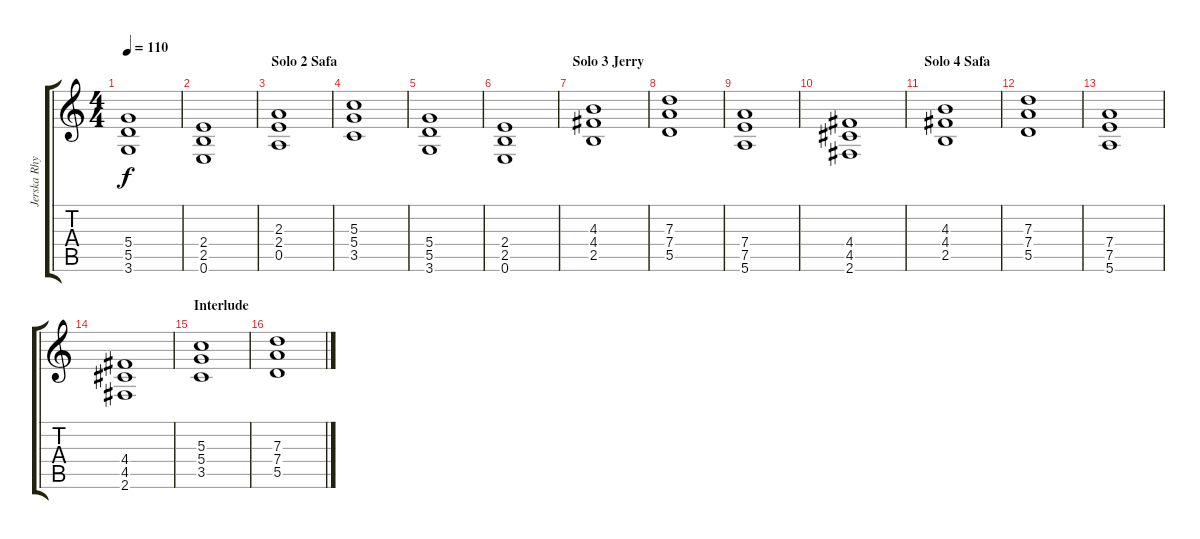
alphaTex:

\track ("Jerska Rhythm" "Jerska Rhy") {instrument distortionguitar}
\staff {score tabs}
\tuning (E4 B3 G3 D3 A2 E2) {hide}
\ts (4 4)
\tempo 110
\clef g2
\ks c
(5.4 5.5 3.6).1{dy f} |
(2.4 2.5 0.6).1 |
\section ("" "Solo 2 Safa")
(2.3 2.4 0.5).1 |
(5.3 5.4 3.5).1 |
(5.4 5.5 3.6).1 |
(2.4 2.5 0.6).1 |
\section ("" "Solo 3 Jerry")
(4.3 4.4 2.5).1 |
(7.3 7.4 5.5).1 |
(7.4 7.5 5.6).1 |
(4.4 4.5 2.6).1 |
\section ("" "Solo 4 Safa")
(4.3 4.4 2.5).1 |
(7.3 7.4 5.5).1 |
(7.4 7.5 5.6).1 |
(4.4 4.5 2.6).1 |
\section ("" "Interlude")
(5.3 5.4 3.5).1 |
(7.3 7.4 5.5).1
